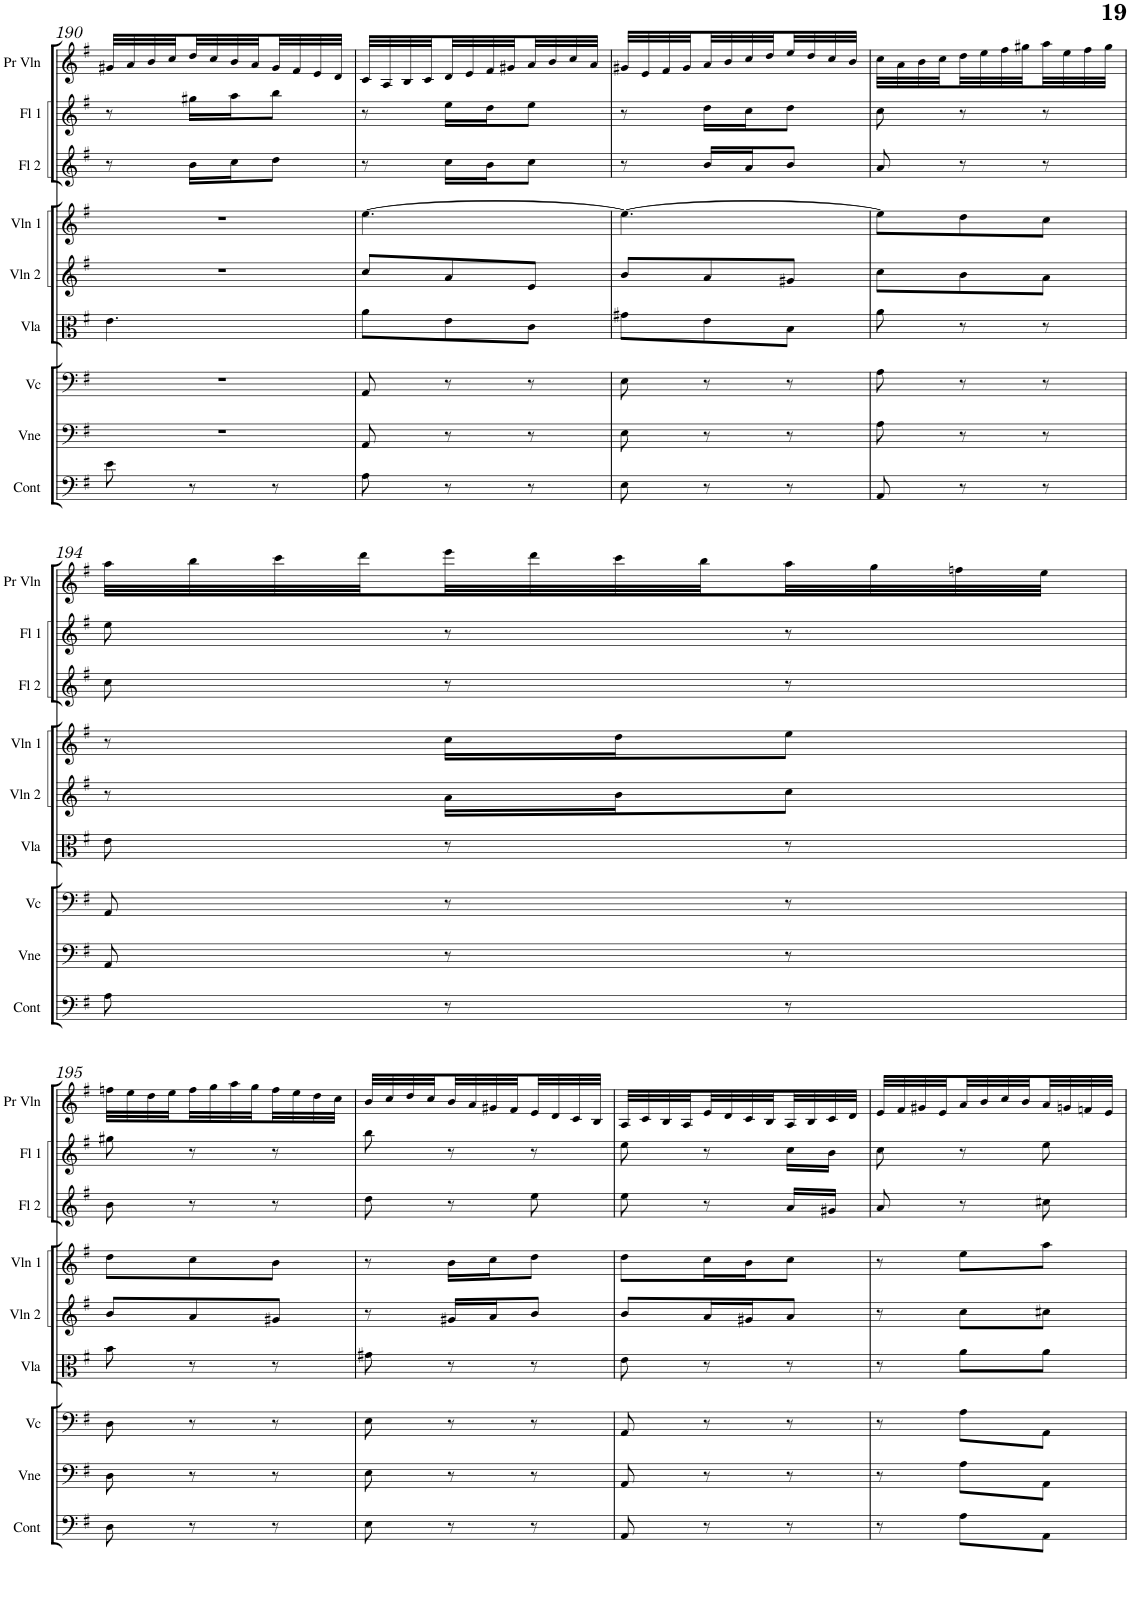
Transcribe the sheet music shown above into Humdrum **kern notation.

**kern	**kern	**kern	**kern	**kern	**kern	**kern	**kern	**kern
*part9	*part8	*part7	*part6	*part5	*part4	*part3	*part2	*part1
*staff9	*staff8	*staff7	*staff6	*staff5	*staff4	*staff3	*staff2	*staff1
*I"Continuo	*I"Violone	*I"Violoncello	*I"Viola	*I"Violin 2	*I"Violin 1	*I"Flute 2	*I"Flute 1	*I"Principal Violin
*I'Cont	*I'Vne	*I'Vc	*I'Vla	*I'Vln 2	*I'Vln 1	*I'Fl 2	*I'Fl 1	*I'Pr Vln
!!LO:PB:g=z
*clefF4	*clefF4	*clefF4	*clefC3	*clefG2	*clefG2	*clefG2	*clefG2	*clefG2
*	*Trd7c12	*	*	*	*	*	*	*
*k[f#]	*k[f#]	*k[f#]	*k[f#]	*k[f#]	*k[f#]	*k[f#]	*k[f#]	*k[f#]
*M3/8	*M3/8	*M3/8	*M3/8	*M3/8	*M3/8	*M3/8	*M3/8	*M3/8
=190	=190	=190	=190	=190	=190	=190	=190	=190
8e\	4.r	4.r	4.e\	4.r	4.r	8r	8r	32g#X/LLL
.	.	.	.	.	.	.	.	32a/
.	.	.	.	.	.	.	.	32b/
.	.	.	.	.	.	.	.	32cc/
8r	.	.	.	.	.	16b\LL	16gg#X\LL	32dd/
.	.	.	.	.	.	.	.	32cc/
.	.	.	.	.	.	16cc\J	16aa\J	32b/
.	.	.	.	.	.	.	.	32a/
8r	.	.	.	.	.	8dd\J	8bb\J	32g#/
.	.	.	.	.	.	.	.	32f#/
.	.	.	.	.	.	.	.	32e/
.	.	.	.	.	.	.	.	32d/JJJ
=191	=191	=191	=191	=191	=191	=191	=191	=191
8A\	8AA/	8AA/	8a\L	8cc/L	[4.ee\	8r	8r	32c/LLL
.	.	.	.	.	.	.	.	32A/
.	.	.	.	.	.	.	.	32B/
.	.	.	.	.	.	.	.	32c/
8r	8r	8r	8e\	8a/	.	16cc\LL	16ee\LL	32d/
.	.	.	.	.	.	.	.	32e/
.	.	.	.	.	.	16b\J	16dd\J	32f#/
.	.	.	.	.	.	.	.	32g#X/
8r	8r	8r	8c\J	8e/J	.	8cc\J	8ee\J	32a/
.	.	.	.	.	.	.	.	32b/
.	.	.	.	.	.	.	.	32cc/
.	.	.	.	.	.	.	.	32a/JJJ
=192	=192	=192	=192	=192	=192	=192	=192	=192
8E\	8E\	8E\	8g#X\L	8b/L	4.ee\_	8r	8r	32g#X/LLL
.	.	.	.	.	.	.	.	32e/
.	.	.	.	.	.	.	.	32f#/
.	.	.	.	.	.	.	.	32g#/
8r	8r	8r	8e\	8a/	.	16b/LL	16dd\LL	32a/
.	.	.	.	.	.	.	.	32b/
.	.	.	.	.	.	16a/J	16cc\J	32cc/
.	.	.	.	.	.	.	.	32dd/
8r	8r	8r	8B\J	8g#X/J	.	8b/J	8dd\J	32ee/
.	.	.	.	.	.	.	.	32dd/
.	.	.	.	.	.	.	.	32cc/
.	.	.	.	.	.	.	.	32b/JJJ
=193	=193	=193	=193	=193	=193	=193	=193	=193
8AA/	8A\	8A\	8a\	8cc\L	8ee\L]	8a/	8cc\	32cc\LLL
.	.	.	.	.	.	.	.	32a\
.	.	.	.	.	.	.	.	32b\
.	.	.	.	.	.	.	.	32cc\
8r	8r	8r	8r	8b\	8dd\	8r	8r	32dd\
.	.	.	.	.	.	.	.	32ee\
.	.	.	.	.	.	.	.	32ff#\
.	.	.	.	.	.	.	.	32gg#X\
8r	8r	8r	8r	8a\J	8cc\J	8r	8r	32aa\
.	.	.	.	.	.	.	.	32ee\
.	.	.	.	.	.	.	.	32ff#\
.	.	.	.	.	.	.	.	32gg#\JJJ
!!LO:LB:g=z
=194	=194	=194	=194	=194	=194	=194	=194	=194
8A\	8AA/	8AA/	8e\	8r	8r	8cc\	8ee\	32aa\LLL
.	.	.	.	.	.	.	.	32bb\
.	.	.	.	.	.	.	.	32ccc\
.	.	.	.	.	.	.	.	32ddd\
8r	8r	8r	8r	16a\LL	16cc\LL	8r	8r	32eee\
.	.	.	.	.	.	.	.	32ddd\
.	.	.	.	16b\J	16dd\J	.	.	32ccc\
.	.	.	.	.	.	.	.	32bb\
8r	8r	8r	8r	8cc\J	8ee\J	8r	8r	32aa\
.	.	.	.	.	.	.	.	32gg\
.	.	.	.	.	.	.	.	32ffn\
.	.	.	.	.	.	.	.	32ee\JJJ
!!LO:LB:g=z
=195	=195	=195	=195	=195	=195	=195	=195	=195
8D\	8D\	8D\	8b\	8b/L	8dd\L	8b\	8gg#X\	32ffn\LLL
.	.	.	.	.	.	.	.	32ee\
.	.	.	.	.	.	.	.	32dd\
.	.	.	.	.	.	.	.	32ee\
8r	8r	8r	8r	8a/	8cc\	8r	8r	32ff\
.	.	.	.	.	.	.	.	32gg\
.	.	.	.	.	.	.	.	32aa\
.	.	.	.	.	.	.	.	32gg\
8r	8r	8r	8r	8g#X/J	8b\J	8r	8r	32ff\
.	.	.	.	.	.	.	.	32ee\
.	.	.	.	.	.	.	.	32dd\
.	.	.	.	.	.	.	.	32cc\JJJ
=196	=196	=196	=196	=196	=196	=196	=196	=196
8E\	8E\	8E\	8g#X\	8r	8r	8dd\	8bb\	32b/LLL
.	.	.	.	.	.	.	.	32cc/
.	.	.	.	.	.	.	.	32dd/
.	.	.	.	.	.	.	.	32cc/
8r	8r	8r	8r	16g#X/LL	16b\LL	8r	8r	32b/
.	.	.	.	.	.	.	.	32a/
.	.	.	.	16a/J	16cc\J	.	.	32g#X/
.	.	.	.	.	.	.	.	32f#/
8r	8r	8r	8r	8b/J	8dd\J	8ee\	8r	32e/
.	.	.	.	.	.	.	.	32d/
.	.	.	.	.	.	.	.	32c/
.	.	.	.	.	.	.	.	32B/JJJ
=197	=197	=197	=197	=197	=197	=197	=197	=197
8AA/	8AA/	8AA/	8e\	8b/L	8dd\L	8ee\	8ee\	32A/LLL
.	.	.	.	.	.	.	.	32c/
.	.	.	.	.	.	.	.	32B/
.	.	.	.	.	.	.	.	32A/
8r	8r	8r	8r	16a/L	16cc\L	8r	8r	32e/
.	.	.	.	.	.	.	.	32d/
.	.	.	.	16g#X/J	16b\J	.	.	32c/
.	.	.	.	.	.	.	.	32B/
8r	8r	8r	8r	8a/J	8cc\J	16a/LL	16cc\LL	32A/
.	.	.	.	.	.	.	.	32B/
.	.	.	.	.	.	16g#X/JJ	16b\JJ	32c/
.	.	.	.	.	.	.	.	32d/JJJ
=198	=198	=198	=198	=198	=198	=198	=198	=198
8r	8r	8r	8r	8r	8r	8a/	8cc\	32e/LLL
.	.	.	.	.	.	.	.	32f#/
.	.	.	.	.	.	.	.	32g#X/
.	.	.	.	.	.	.	.	32e/
8A\L	8A\L	8A\L	8a\L	8cc\L	8ee\L	8r	8r	32a/
.	.	.	.	.	.	.	.	32b/
.	.	.	.	.	.	.	.	32cc/
.	.	.	.	.	.	.	.	32b/
8AA\J	8AA\J	8AA\J	8a\J	8cc#X\J	8aa\J	8cc#X\	8ee\	32a/
.	.	.	.	.	.	.	.	32gn/
.	.	.	.	.	.	.	.	32fn/
.	.	.	.	.	.	.	.	32e/JJJ
=	=	=	=	=	=	=	=	=
*-	*-	*-	*-	*-	*-	*-	*-	*-
